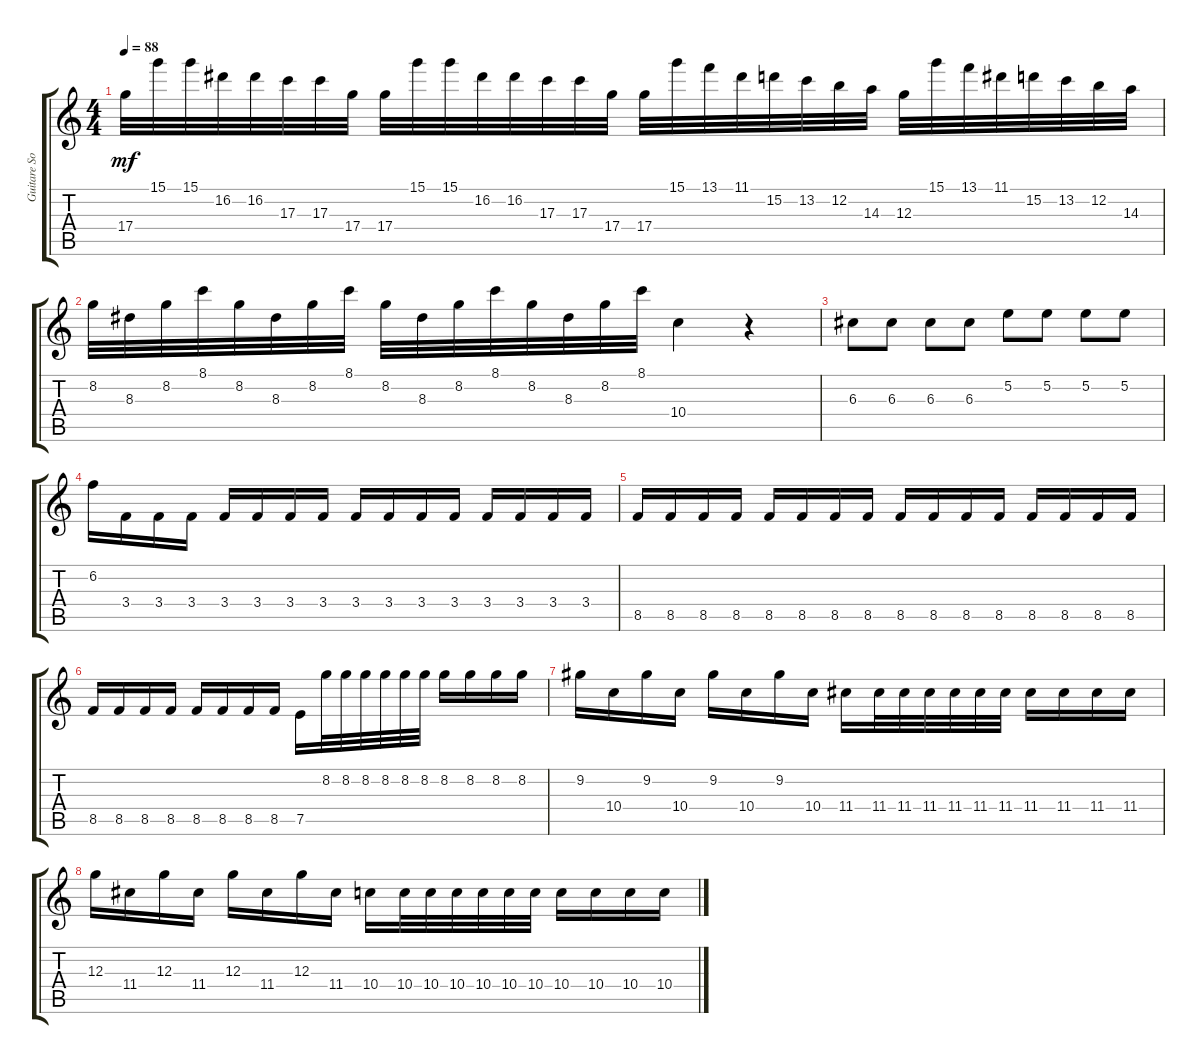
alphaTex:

\track ("Guitare Solo" "Guitare So") {instrument acousticguitarsteel}
\staff {score tabs}
\tuning (E4 B3 G3 D3 A2 E2) {hide}
\ts (4 4)
\tempo 88
\clef g2
\ks c
17.4.32{dy mf} 15.1.32 15.1.32 16.2.32 16.2.32 17.3.32 17.3.32 17.4.32 17.4.32 15.1.32 15.1.32 16.2.32 16.2.32 17.3.32 17.3.32 17.4.32 17.4.32 15.1.32 13.1.32 11.1.32 15.2.32 13.2.32 12.2.32 14.3.32 12.3.32 15.1.32 13.1.32 11.1.32 15.2.32 13.2.32 12.2.32 14.3.32 |
8.2.32 8.3.32 8.2.32 8.1.32 8.2.32 8.3.32 8.2.32 8.1.32 8.2.32 8.3.32 8.2.32 8.1.32 8.2.32 8.3.32 8.2.32 8.1.32 10.4.4 r.4 |
6.3.8 6.3.8 6.3.8 6.3.8 5.2.8 5.2.8 5.2.8 5.2.8 |
6.2.16 3.4.16 3.4.16 3.4.16 3.4.16 3.4.16 3.4.16 3.4.16 3.4.16 3.4.16 3.4.16 3.4.16 3.4.16 3.4.16 3.4.16 3.4.16 |
8.5.16 8.5.16 8.5.16 8.5.16 8.5.16 8.5.16 8.5.16 8.5.16 8.5.16 8.5.16 8.5.16 8.5.16 8.5.16 8.5.16 8.5.16 8.5.16 |
8.5.16 8.5.16 8.5.16 8.5.16 8.5.16 8.5.16 8.5.16 8.5.16 7.5.16 8.2.32 8.2.32 8.2.32 8.2.32 8.2.32 8.2.32 8.2.16 8.2.16 8.2.16 8.2.16 |
9.2.16 10.4.16 9.2.16 10.4.16 9.2.16 10.4.16 9.2.16 10.4.16 11.4.16 11.4.32 11.4.32 11.4.32 11.4.32 11.4.32 11.4.32 11.4.16 11.4.16 11.4.16 11.4.16 |
12.3.16 11.4.16 12.3.16 11.4.16 12.3.16 11.4.16 12.3.16 11.4.16 10.4.16 10.4.32 10.4.32 10.4.32 10.4.32 10.4.32 10.4.32 10.4.16 10.4.16 10.4.16 10.4.16
